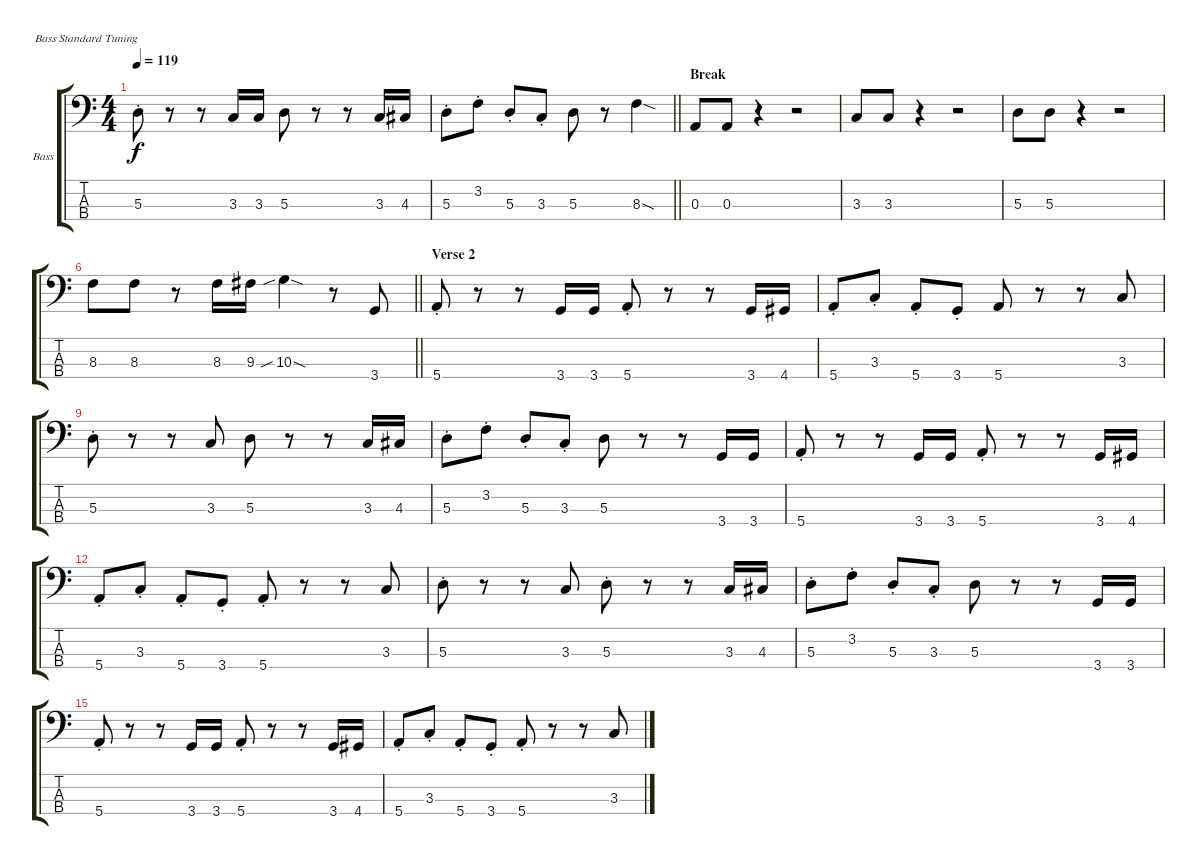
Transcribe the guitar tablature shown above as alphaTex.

\defaultSystemsLayout 4
\bracketExtendMode groupsimilarinstruments
\useSystemSignSeparator
\multiBarRest
\multiTrackTrackNamePolicy allsystems
\firstSystemTrackNameMode fullname
\firstSystemTrackNameOrientation horizontal
\otherSystemsTrackNameOrientation horizontal
\defaultBarNumberDisplay FirstOfSystem
\track ("Bass" "Bs.") {multiBarRest instrument electricbassfinger}
\staff {score tabs}
\tuning (G2 D2 A1 E1)
\ts (4 4)
\tempo 119
\clef f4
\ks aminor
5.3{st}.8{dy f} r.8 r.8 3.3.16 3.3.16 5.3.8 r.8 r.8 3.3.16 4.3.16 |
\barLineRight lightlight
5.3{st}.8 3.2{st}.8 5.3{st}.8 3.3{st}.8 5.3.8 r.8 8.3{sod}.4 |
\section ("" "Break")
0.3.8 0.3.8 r.4 r.2 |
3.3.8 3.3.8 r.4 r.2 |
5.3.8 5.3.8 r.4 r.2 |
\barLineRight lightlight
8.3.8 8.3.8 r.8 8.3.16 9.3.16 10.3{sib sod}.4 r.8 3.4.8 |
\section ("" "Verse 2")
5.4{st}.8 r.8 r.8 3.4.16 3.4.16 5.4{st}.8 r.8 r.8 3.4.16 4.4.16 |
5.4{st}.8 3.3{st}.8 5.4{st}.8 3.4{st}.8 5.4.8 r.8 r.8 3.3.8 |
5.3{st}.8 r.8 r.8 3.3.8 5.3.8 r.8 r.8 3.3.16 4.3.16 |
5.3{st}.8 3.2{st}.8 5.3{st}.8 3.3{st}.8 5.3.8 r.8 r.8 3.4.16 3.4.16 |
5.4{st}.8 r.8 r.8 3.4.16 3.4.16 5.4{st}.8 r.8 r.8 3.4.16 4.4.16 |
5.4{st}.8 3.3{st}.8 5.4{st}.8 3.4{st}.8 5.4{st}.8 r.8 r.8 3.3.8 |
5.3{st}.8 r.8 r.8 3.3.8 5.3{st}.8 r.8 r.8 3.3.16 4.3.16 |
5.3{st}.8 3.2{st}.8 5.3{st}.8 3.3{st}.8 5.3.8 r.8 r.8 3.4.16 3.4.16 |
5.4{st}.8 r.8 r.8 3.4.16 3.4.16 5.4{st}.8 r.8 r.8 3.4.16 4.4.16 |
5.4{st}.8 3.3{st}.8 5.4{st}.8 3.4{st}.8 5.4{st}.8 r.8 r.8 3.3.8
